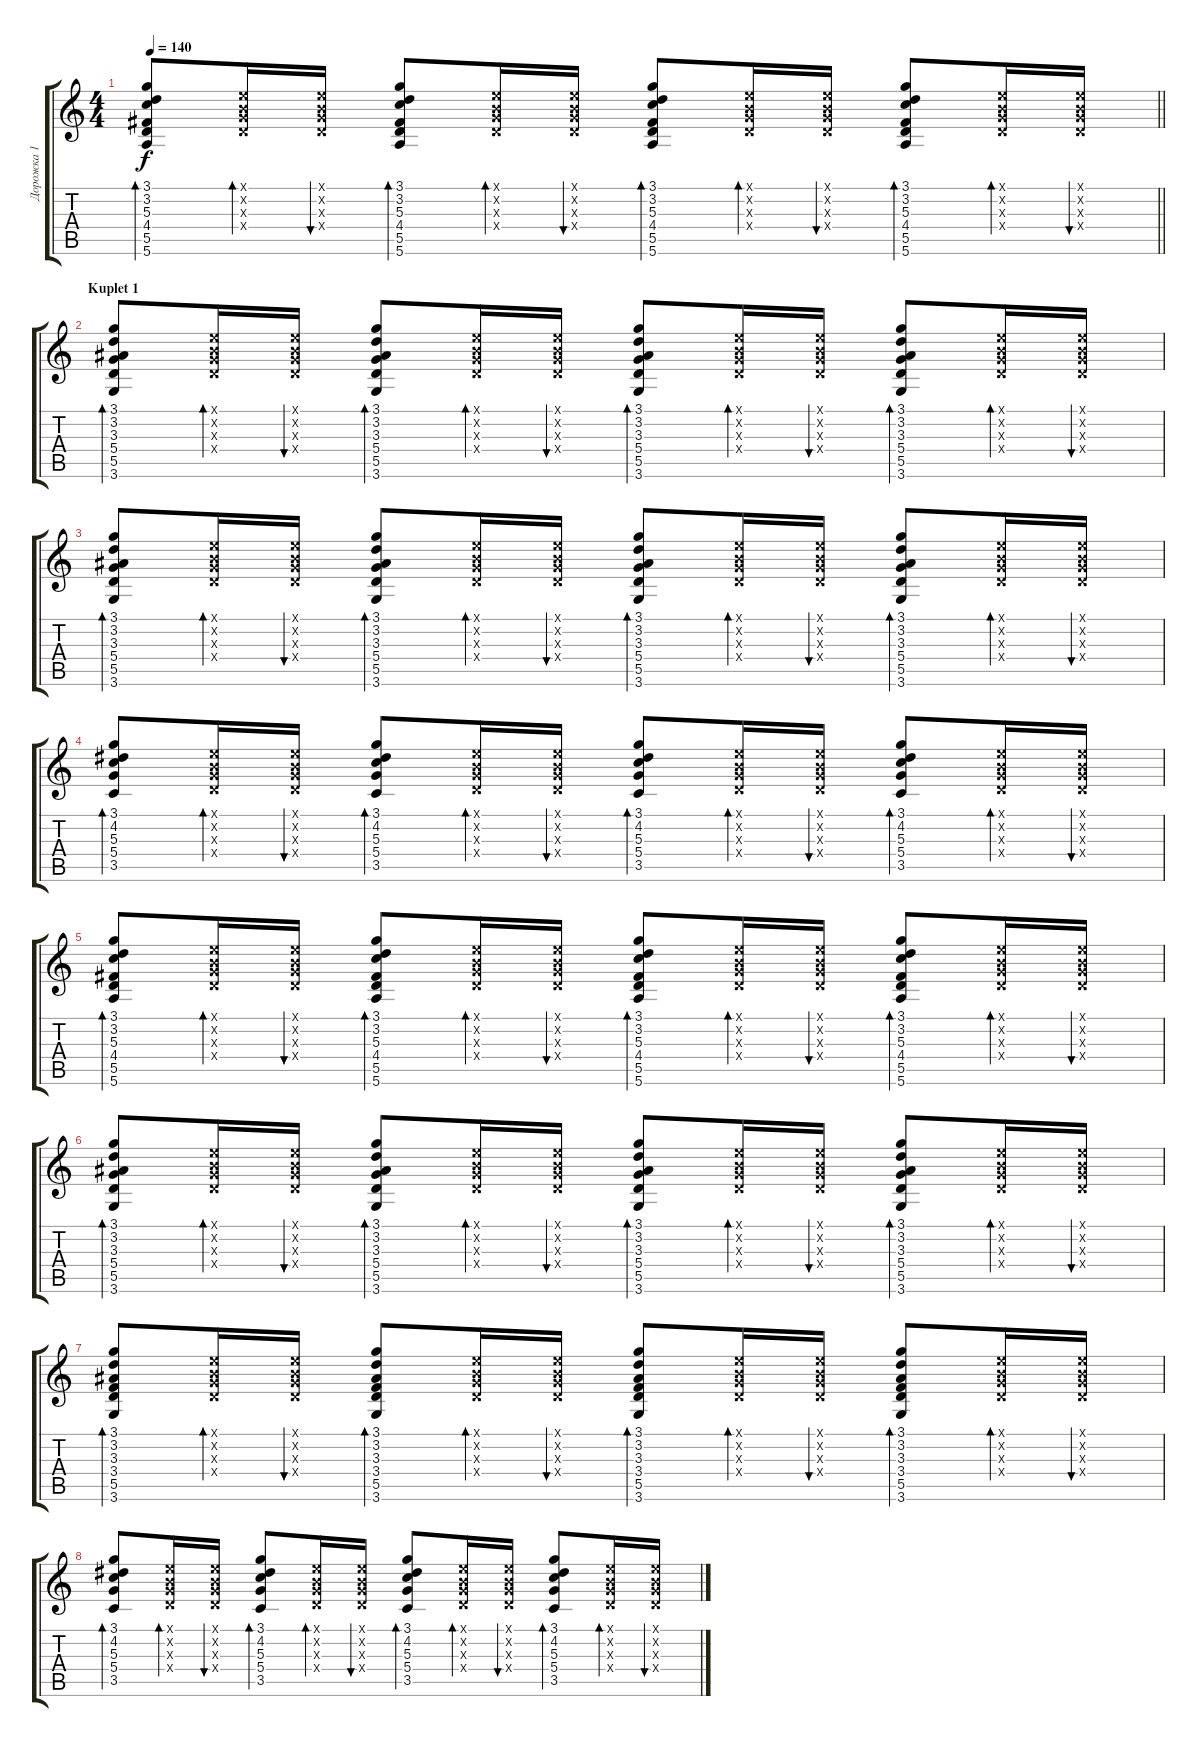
\track ("Дорожка 1" "Дорожка 1") {instrument acousticguitarsteel}
\staff {score tabs}
\tuning (E4 B3 G3 D3 A2 E2) {hide}
\ts (4 4)
\tempo 140
\clef g2
\barLineRight lightlight
\ks c
(3.1 3.2 5.3 4.4 5.5 5.6).8{bd 60 dy f} (0.1{x} 0.2{x} 0.3{x} 0.4{x}).16{bd 60} (0.1{x} 0.2{x} 0.3{x} 0.4{x}).16{bu 60} (3.1 3.2 5.3 4.4 5.5 5.6).8{bd 60} (0.1{x} 0.2{x} 0.3{x} 0.4{x}).16{bd 60} (0.1{x} 0.2{x} 0.3{x} 0.4{x}).16{bu 60} (3.1 3.2 5.3 4.4 5.5 5.6).8{bd 60} (0.1{x} 0.2{x} 0.3{x} 0.4{x}).16{bd 60} (0.1{x} 0.2{x} 0.3{x} 0.4{x}).16{bu 60} (3.1 3.2 5.3 4.4 5.5 5.6).8{bd 60} (0.1{x} 0.2{x} 0.3{x} 0.4{x}).16{bd 60} (0.1{x} 0.2{x} 0.3{x} 0.4{x}).16{bu 60} |
\section ("" "Kuplet 1")
(3.1 3.2 3.3 5.4 5.5 3.6).8{bd 60} (0.1{x} 0.2{x} 0.3{x} 0.4{x}).16{bd 60} (0.1{x} 0.2{x} 0.3{x} 0.4{x}).16{bu 60} (3.1 3.2 3.3 5.4 5.5 3.6).8{bd 60} (0.1{x} 0.2{x} 0.3{x} 0.4{x}).16{bd 60} (0.1{x} 0.2{x} 0.3{x} 0.4{x}).16{bu 60} (3.1 3.2 3.3 5.4 5.5 3.6).8{bd 60} (0.1{x} 0.2{x} 0.3{x} 0.4{x}).16{bd 60} (0.1{x} 0.2{x} 0.3{x} 0.4{x}).16{bu 60} (3.1 3.2 3.3 5.4 5.5 3.6).8{bd 60} (0.1{x} 0.2{x} 0.3{x} 0.4{x}).16{bd 60} (0.1{x} 0.2{x} 0.3{x} 0.4{x}).16{bu 60} |
(3.1 3.2 3.3 5.4 5.5 3.6).8{bd 60} (0.1{x} 0.2{x} 0.3{x} 0.4{x}).16{bd 60} (0.1{x} 0.2{x} 0.3{x} 0.4{x}).16{bu 60} (3.1 3.2 3.3 5.4 5.5 3.6).8{bd 60} (0.1{x} 0.2{x} 0.3{x} 0.4{x}).16{bd 60} (0.1{x} 0.2{x} 0.3{x} 0.4{x}).16{bu 60} (3.1 3.2 3.3 5.4 5.5 3.6).8{bd 60} (0.1{x} 0.2{x} 0.3{x} 0.4{x}).16{bd 60} (0.1{x} 0.2{x} 0.3{x} 0.4{x}).16{bu 60} (3.1 3.2 3.3 5.4 5.5 3.6).8{bd 60} (0.1{x} 0.2{x} 0.3{x} 0.4{x}).16{bd 60} (0.1{x} 0.2{x} 0.3{x} 0.4{x}).16{bu 60} |
(3.1 4.2 5.3 5.4 3.5).8{bd 60} (0.1{x} 0.2{x} 0.3{x} 0.4{x}).16{bd 60} (0.1{x} 0.2{x} 0.3{x} 0.4{x}).16{bu 60} (3.1 4.2 5.3 5.4 3.5).8{bd 60} (0.1{x} 0.2{x} 0.3{x} 0.4{x}).16{bd 60} (0.1{x} 0.2{x} 0.3{x} 0.4{x}).16{bu 60} (3.1 4.2 5.3 5.4 3.5).8{bd 60} (0.1{x} 0.2{x} 0.3{x} 0.4{x}).16{bd 60} (0.1{x} 0.2{x} 0.3{x} 0.4{x}).16{bu 60} (3.1 4.2 5.3 5.4 3.5).8{bd 60} (0.1{x} 0.2{x} 0.3{x} 0.4{x}).16{bd 60} (0.1{x} 0.2{x} 0.3{x} 0.4{x}).16{bu 60} |
(3.1 3.2 5.3 4.4 5.5 5.6).8{bd 60} (0.1{x} 0.2{x} 0.3{x} 0.4{x}).16{bd 60} (0.1{x} 0.2{x} 0.3{x} 0.4{x}).16{bu 60} (3.1 3.2 5.3 4.4 5.5 5.6).8{bd 60} (0.1{x} 0.2{x} 0.3{x} 0.4{x}).16{bd 60} (0.1{x} 0.2{x} 0.3{x} 0.4{x}).16{bu 60} (3.1 3.2 5.3 4.4 5.5 5.6).8{bd 60} (0.1{x} 0.2{x} 0.3{x} 0.4{x}).16{bd 60} (0.1{x} 0.2{x} 0.3{x} 0.4{x}).16{bu 60} (3.1 3.2 5.3 4.4 5.5 5.6).8{bd 60} (0.1{x} 0.2{x} 0.3{x} 0.4{x}).16{bd 60} (0.1{x} 0.2{x} 0.3{x} 0.4{x}).16{bu 60} |
(3.1 3.2 3.3 5.4 5.5 3.6).8{bd 60} (0.1{x} 0.2{x} 0.3{x} 0.4{x}).16{bd 60} (0.1{x} 0.2{x} 0.3{x} 0.4{x}).16{bu 60} (3.1 3.2 3.3 5.4 5.5 3.6).8{bd 60} (0.1{x} 0.2{x} 0.3{x} 0.4{x}).16{bd 60} (0.1{x} 0.2{x} 0.3{x} 0.4{x}).16{bu 60} (3.1 3.2 3.3 5.4 5.5 3.6).8{bd 60} (0.1{x} 0.2{x} 0.3{x} 0.4{x}).16{bd 60} (0.1{x} 0.2{x} 0.3{x} 0.4{x}).16{bu 60} (3.1 3.2 3.3 5.4 5.5 3.6).8{bd 60} (0.1{x} 0.2{x} 0.3{x} 0.4{x}).16{bd 60} (0.1{x} 0.2{x} 0.3{x} 0.4{x}).16{bu 60} |
(3.1 3.2 3.3 3.4 5.5 3.6).8{bd 60} (0.1{x} 0.2{x} 0.3{x} 0.4{x}).16{bd 60} (0.1{x} 0.2{x} 0.3{x} 0.4{x}).16{bu 60} (3.1 3.2 3.3 3.4 5.5 3.6).8{bd 60} (0.1{x} 0.2{x} 0.3{x} 0.4{x}).16{bd 60} (0.1{x} 0.2{x} 0.3{x} 0.4{x}).16{bu 60} (3.1 3.2 3.3 3.4 5.5 3.6).8{bd 60} (0.1{x} 0.2{x} 0.3{x} 0.4{x}).16{bd 60} (0.1{x} 0.2{x} 0.3{x} 0.4{x}).16{bu 60} (3.1 3.2 3.3 3.4 5.5 3.6).8{bd 60} (0.1{x} 0.2{x} 0.3{x} 0.4{x}).16{bd 60} (0.1{x} 0.2{x} 0.3{x} 0.4{x}).16{bu 60} |
(3.1 4.2 5.3 5.4 3.5).8{bd 60} (0.1{x} 0.2{x} 0.3{x} 0.4{x}).16{bd 60} (0.1{x} 0.2{x} 0.3{x} 0.4{x}).16{bu 60} (3.1 4.2 5.3 5.4 3.5).8{bd 60} (0.1{x} 0.2{x} 0.3{x} 0.4{x}).16{bd 60} (0.1{x} 0.2{x} 0.3{x} 0.4{x}).16{bu 60} (3.1 4.2 5.3 5.4 3.5).8{bd 60} (0.1{x} 0.2{x} 0.3{x} 0.4{x}).16{bd 60} (0.1{x} 0.2{x} 0.3{x} 0.4{x}).16{bu 60} (3.1 4.2 5.3 5.4 3.5).8{bd 60} (0.1{x} 0.2{x} 0.3{x} 0.4{x}).16{bd 60} (0.1{x} 0.2{x} 0.3{x} 0.4{x}).16{bu 60}
